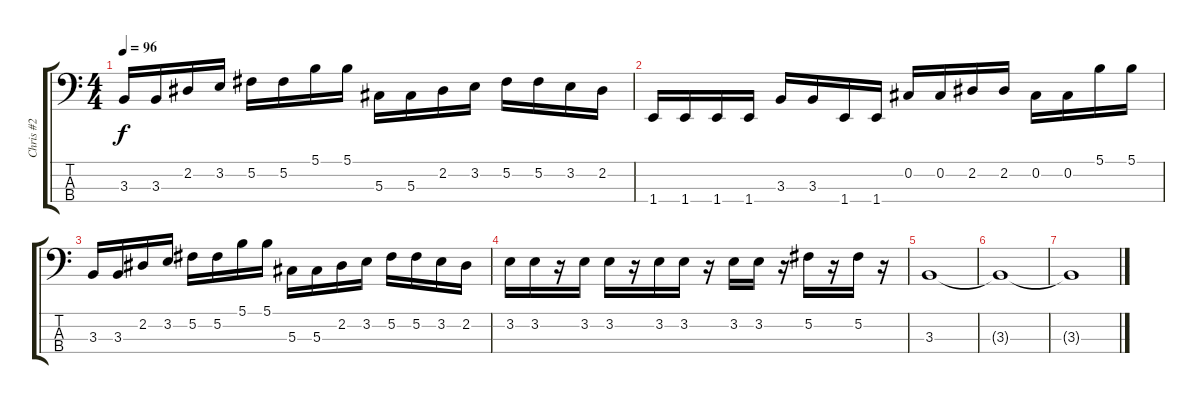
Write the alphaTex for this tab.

\track ("Chris #2" "Chris #2") {instrument electricbasspick}
\staff {score tabs}
\tuning (Gb2 Db2 Ab1 Eb1) {hide}
\ts (4 4)
\tempo 96
\clef f4
\ks c
3.3.16{dy f} 3.3.16 2.2.16 3.2.16 5.2.16 5.2.16 5.1.16 5.1.16 5.3.16 5.3.16 2.2.16 3.2.16 5.2.16 5.2.16 3.2.16 2.2.16 |
1.4.16 1.4.16 1.4.16 1.4.16 3.3.16 3.3.16 1.4.16 1.4.16 0.2.16 0.2.16 2.2.16 2.2.16 0.2.16 0.2.16 5.1.16 5.1.16 |
3.3.16 3.3.16 2.2.16 3.2.16 5.2.16 5.2.16 5.1.16 5.1.16 5.3.16 5.3.16 2.2.16 3.2.16 5.2.16 5.2.16 3.2.16 2.2.16 |
3.2.16 3.2.16 r.16 3.2.16 3.2.16 r.16 3.2.16 3.2.16 r.16 3.2.16 3.2.16 r.16 5.2.16 r.16 5.2.16 r.16 |
3.3.1 |
3.3{t}.1 |
3.3{t}.1
